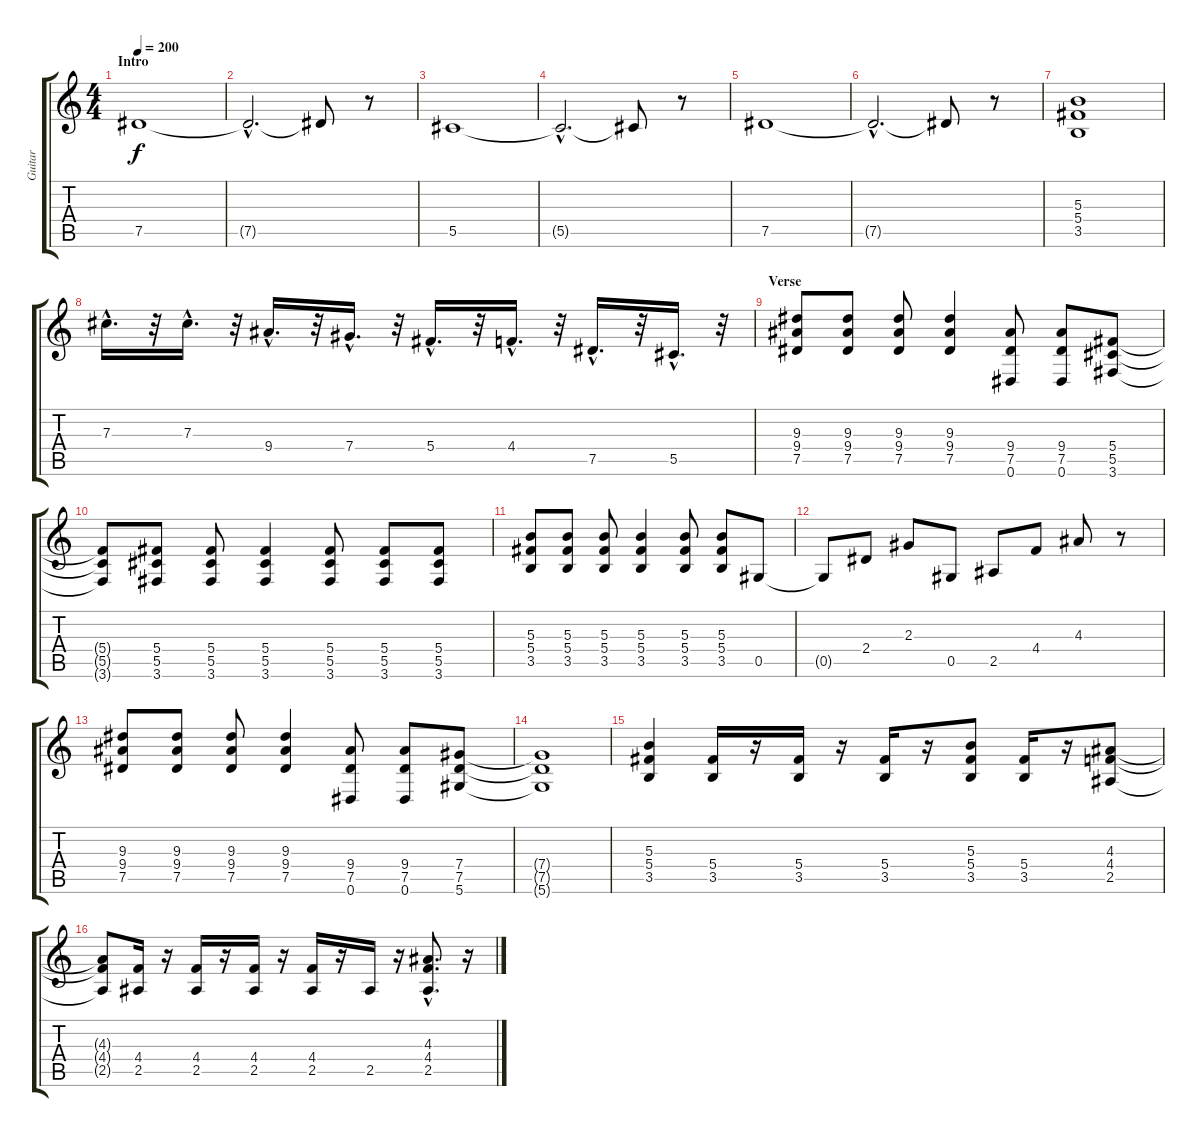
\track ("Guitar" "Guitar") {instrument distortionguitar}
\staff {score tabs}
\tuning (Eb4 Bb3 Gb3 Db3 Ab2 Eb2) {hide}
\ts (4 4)
\section ("" "Intro")
\tempo 200
\clef g2
\ks c
7.5.1{dy f instrument distortionguitar} |
7.5{hac t}.2{d} 7.5{t}.8 r.8 |
5.5.1 |
5.5{hac t}.2{d} 5.5{t}.8 r.8 |
7.5.1 |
7.5{hac t}.2{d} 7.5{t}.8 r.8 |
(5.3 5.4 3.5).1 |
7.3{hac}.16{d} r.32 7.3{hac}.16{d} r.32 9.4{hac}.16{d} r.32 7.4{hac}.16{d} r.32 5.4{hac}.16{d} r.32 4.4{hac}.16{d} r.32 7.5{hac}.16{d} r.32 5.5{hac}.16{d} r.32 |
\section ("" "Verse")
(9.3 9.4 7.5).8 (9.3 9.4 7.5).8 (9.3 9.4 7.5).8 (9.3 9.4 7.5).4 (9.4 7.5 0.6).8 (9.4 7.5 0.6).8 (5.4 5.5 3.6).8 |
(5.4{t} 5.5{t} 3.6{t}).8 (5.4 5.5 3.6).8 (5.4 5.5 3.6).8 (5.4 5.5 3.6).4 (5.4 5.5 3.6).8 (5.4 5.5 3.6).8 (5.4 5.5 3.6).8 |
(5.3 5.4 3.5).8 (5.3 5.4 3.5).8 (5.3 5.4 3.5).8 (5.3 5.4 3.5).4 (5.3 5.4 3.5).8 (5.3 5.4 3.5).8 0.5.8 |
0.5{t}.8 2.4.8 2.3.8 0.5.8 2.5.8 4.4.8 4.3.8 r.8 |
(9.3 9.4 7.5).8 (9.3 9.4 7.5).8 (9.3 9.4 7.5).8 (9.3 9.4 7.5).4 (9.4 7.5 0.6).8 (9.4 7.5 0.6).8 (7.4 7.5 5.6).8 |
(7.4{t} 7.5{t} 5.6{t}).1 |
(5.3 5.4 3.5).4 (5.4 3.5).16 r.16 (5.4 3.5).16 r.16 (5.4 3.5).16 r.16 (5.3 5.4 3.5).8 (5.4 3.5).16 r.16 (4.3 4.4 2.5).8 |
(4.3{t} 4.4{t} 2.5{t}).8 (4.4 2.5).16 r.16 (4.4 2.5).16 r.16 (4.4 2.5).16 r.16 (4.4 2.5).16 r.16 2.5.16 r.16 (4.3{hac} 4.4{hac} 2.5{hac}).8{d} r.16
